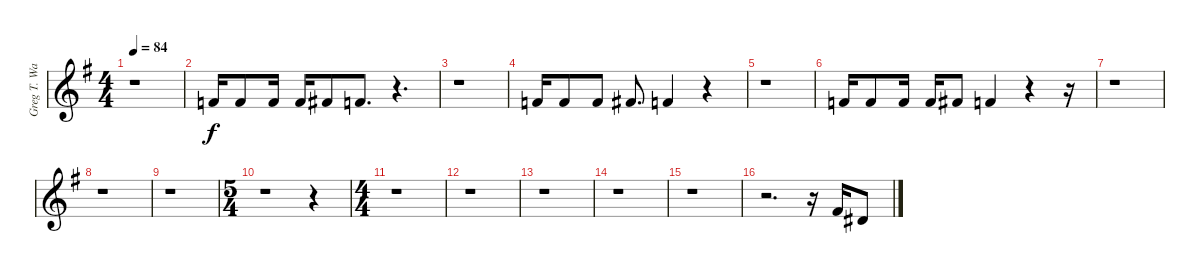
\track ("Greg T. Walker Vocals" "Greg T. Wa") {instrument piccolo}
\staff {score}
\tuning (Eb4 Bb3 Gb3 Db3 Ab2 Eb2) {hide}
\ts (4 4)
\tempo 84
\clef g2
\ks g
r.1{dy f} |
7.2.16 7.2.8 7.2.16 7.2.16 8.2.8 7.2.8{d} r.4{d} |
r.1 |
7.2.16 7.2.8 7.2.8 8.2.8{d} 7.2.4 r.4 |
r.1 |
7.2.16 7.2.8 7.2.16 7.2.16 8.2.8 7.2.4 r.4 r.16 |
r.1 |
r.1 |
r.1 |
\ts (5 4)
r.1 r.4 |
\ts (4 4)
r.1 |
r.1 |
r.1 |
r.1 |
r.1 |
r.2{d} r.16 8.2.16 9.3.8
